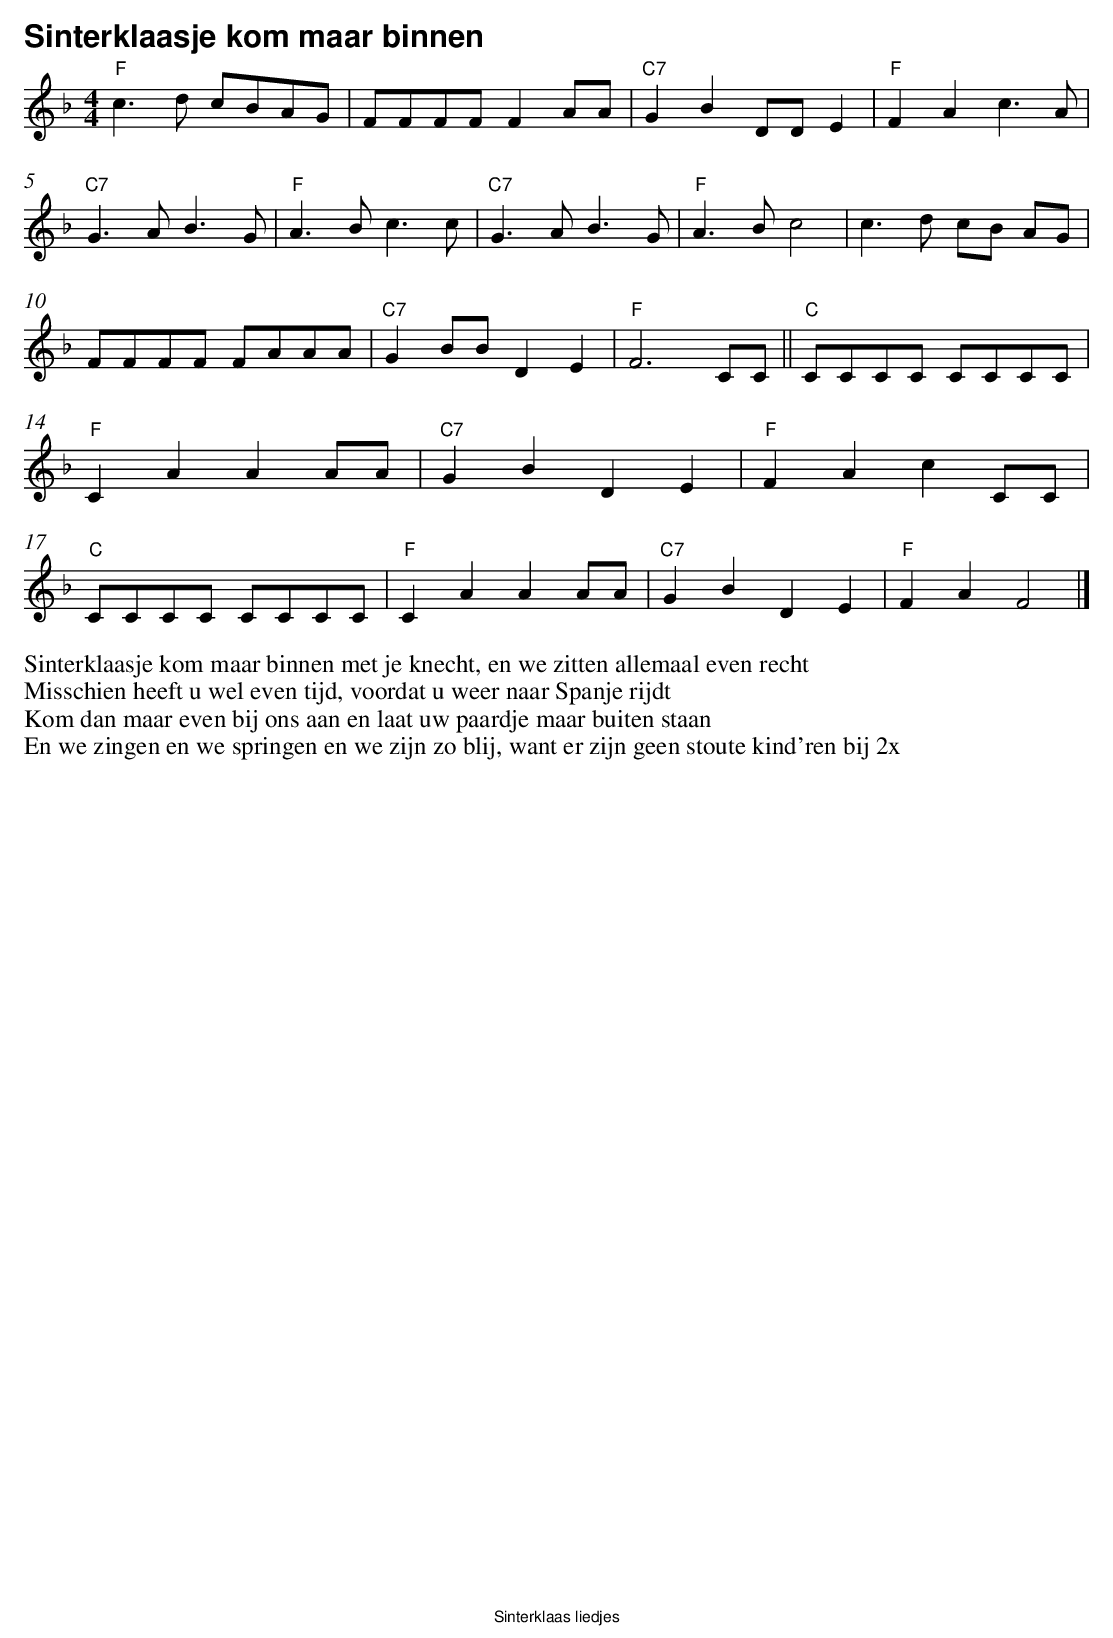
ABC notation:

X:1
T:Sinterklaasje kom maar binnen
Q:1/4=150
M:4/4
L:1/8
K:F clef=treble
V:1
"F"c2>d2 cBAG | FFFF F2 AA |"C7" G2 B2 DD E2 | "F"F2 A2 c2>A2 | "C7"G2>A2 B2>G2 |
"F"A2>B2 c2>c2 | "C7" G2>A2 B2>G2 |"F" A2>B2 c4 | c2>d2 cB AG |
FFFF FAAA | "C7" G2 BB D2 E2 | "F"F6 CC ||"C" CCCC CCCC |
"F" C2 A2 A2 AA |"C7" G2 B2 D2 E2 | "F"F2 A2 c2 CC | "C"CCCC CCCC |
"F"C2 A2 A2 AA | "C7"G2 B2 D2 E2 |"F" F2A2F4 |]
Sinterklaasje kom maar binnen met je knecht, en we zitten allemaal even recht
Misschien heeft u wel even tijd, voordat u weer naar Spanje rijdt
Kom dan maar even bij ons aan en laat uw paardje maar buiten staan
En we zingen en we springen en we zijn zo blij, want er zijn geen stoute kind'ren bij 2x
